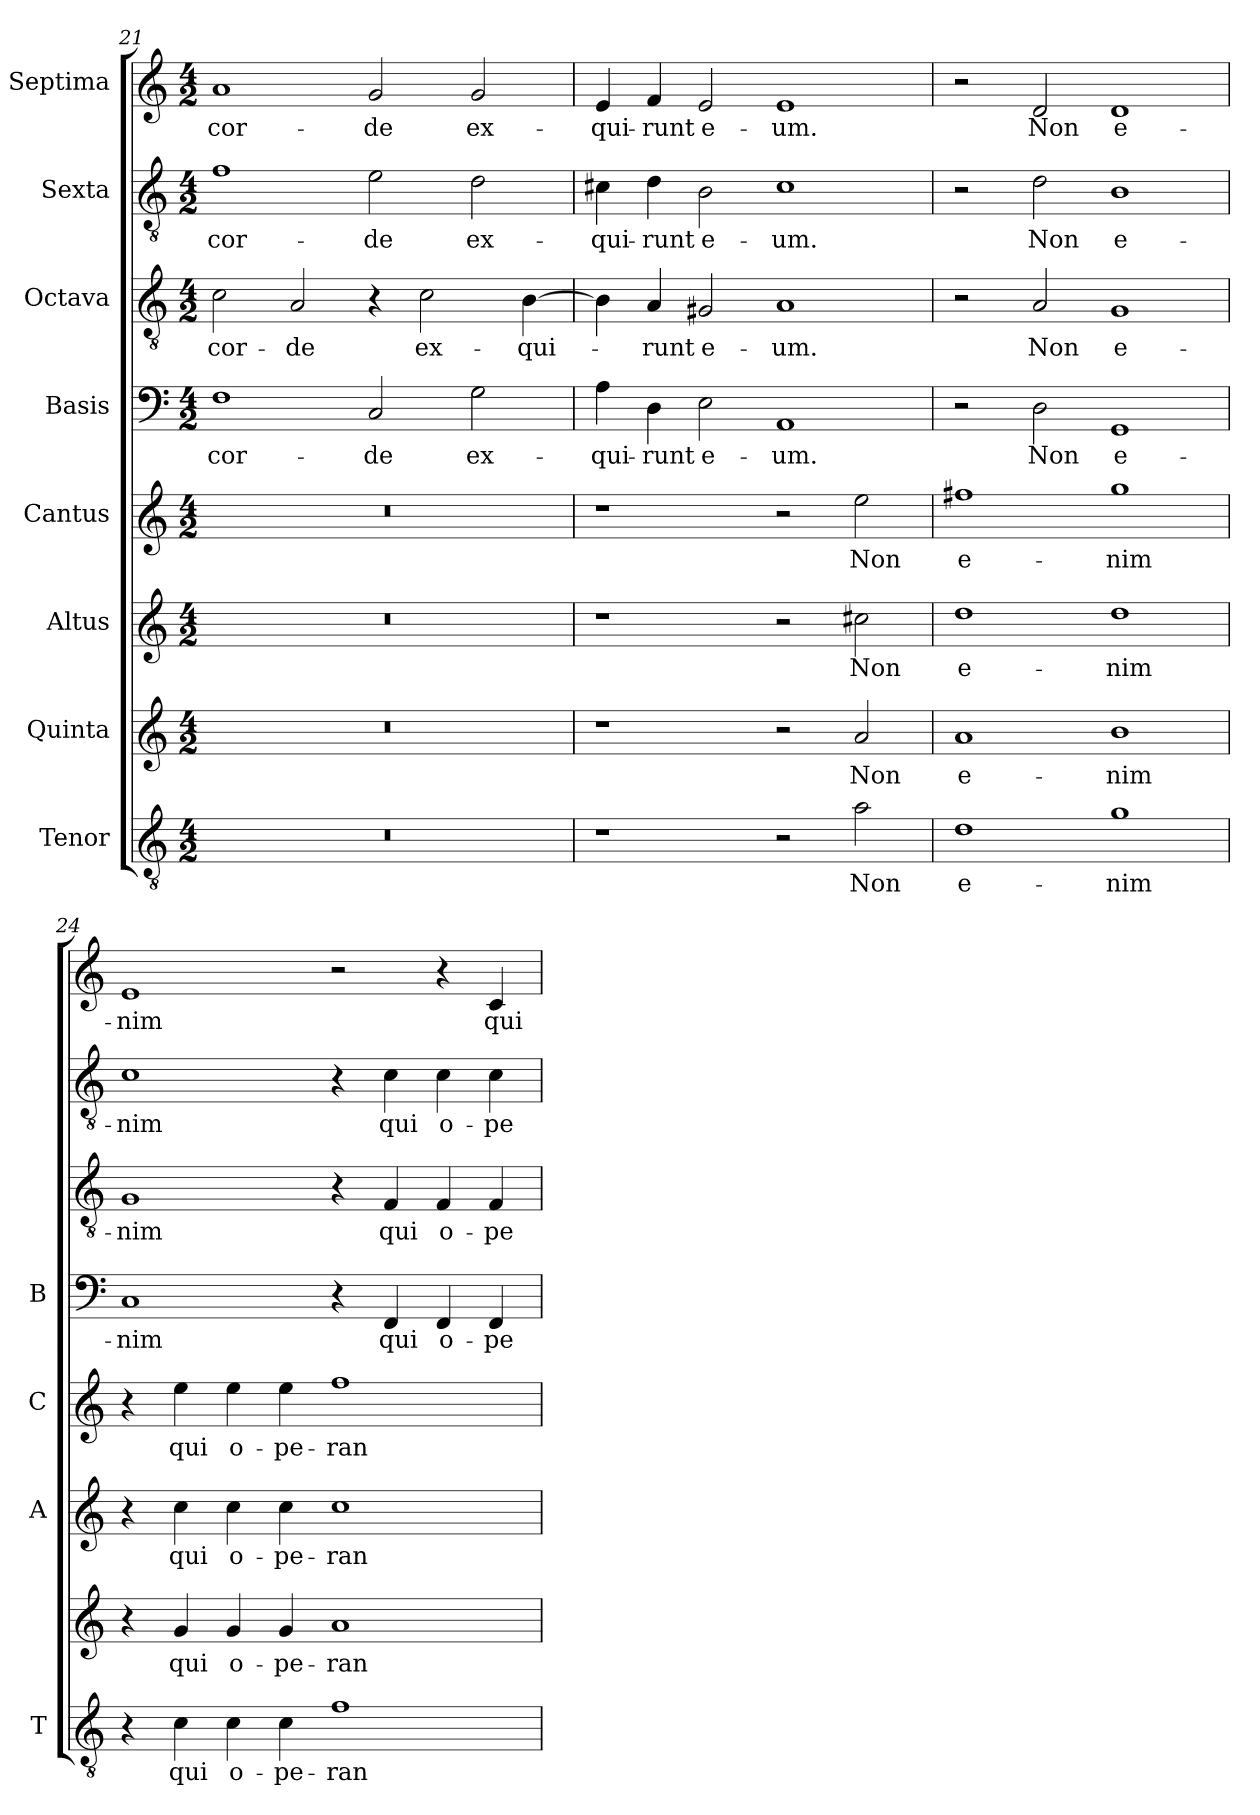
**kern	**text	**kern	**text	**kern	**text	**kern	**text	**kern	**text	**kern	**text	**kern	**text	**kern	**text
*part8	*part8	*part7	*part7	*part6	*part6	*part5	*part5	*part4	*part4	*part3	*part3	*part2	*part2	*part1	*part1
*staff8	*staff8	*staff7	*staff7	*staff6	*staff6	*staff5	*staff5	*staff4	*staff4	*staff3	*staff3	*staff2	*staff2	*staff1	*staff1
*I"Tenor	*	*I"Quinta	*	*I"Altus	*	*I"Cantus	*	*I"Basis	*	*I"Octava	*	*I"Sexta	*	*I"Septima	*
*I'T	*	*	*	*I'A	*	*I'C	*	*I'B	*	*	*	*	*	*	*
*clefGv2	*	*clefG2	*	*clefG2	*	*clefG2	*	*clefF4	*	*clefGv2	*	*clefGv2	*	*clefG2	*
*k[]	*	*k[]	*	*k[]	*	*k[]	*	*k[]	*	*k[]	*	*k[]	*	*k[]	*
*C:	*	*C:	*	*C:	*	*C:	*	*C:	*	*C:	*	*C:	*	*C:	*
*M4/2	*	*M4/2	*	*M4/2	*	*M4/2	*	*M4/2	*	*M4/2	*	*M4/2	*	*M4/2	*
=21	=21	=21	=21	=21	=21	=21	=21	=21	=21	=21	=21	=21	=21	=21	=21
!	!	!	!	!	!	!	!	!	!LO:LY:b	!	!LO:LY:b	!	!LO:LY:b	!	!LO:LY:b
0r	.	0r	.	0r	.	0r	.	1F	cor-	2c\	cor-	1f	cor-	1a	cor-
!	!	!	!	!	!	!	!	!	!	!	!LO:LY:b	!	!	!	!
.	.	.	.	.	.	.	.	.	.	2A/	-de	.	.	.	.
!	!	!	!	!	!	!	!	!	!LO:LY:b	!	!	!	!LO:LY:b	!	!LO:LY:b
.	.	.	.	.	.	.	.	2C/	-de	4r	.	2e\	-de	2g/	-de
!	!	!	!	!	!	!	!	!	!	!	!LO:LY:b	!	!	!	!
.	.	.	.	.	.	.	.	.	.	2c\	ex-	.	.	.	.
!	!	!	!	!	!	!	!	!	!LO:LY:b	!	!	!	!LO:LY:b	!	!LO:LY:b
.	.	.	.	.	.	.	.	2G\	ex-	.	.	2d\	ex-	2g/	ex-
!	!	!	!	!	!	!	!	!	!	!	!LO:LY:b	!	!	!	!
.	.	.	.	.	.	.	.	.	.	[4B\	-qui-	.	.	.	.
=22	=22	=22	=22	=22	=22	=22	=22	=22	=22	=22	=22	=22	=22	=22	=22
!	!	!	!	!	!	!	!	!	!LO:LY:b	!	!	!	!LO:LY:b	!	!LO:LY:b
1r	.	1r	.	1r	.	1r	.	4A\	-qui-	4B\]	.	4c#X\	-qui-	4e/	-qui-
!	!	!	!	!	!	!	!	!	!LO:LY:b	!	!LO:LY:b	!	!LO:LY:b	!	!LO:LY:b
.	.	.	.	.	.	.	.	4D\	-runt	4A/	-runt	4d\	-runt	4f/	-runt
!	!	!	!	!	!	!	!	!	!LO:LY:b	!	!LO:LY:b	!	!LO:LY:b	!	!LO:LY:b
.	.	.	.	.	.	.	.	2E\	e-	2G#X/	e-	2B\	e-	2e/	e-
!	!	!	!	!	!	!	!	!	!LO:LY:b	!	!LO:LY:b	!	!LO:LY:b	!	!LO:LY:b
2r	.	2r	.	2r	.	2r	.	1AA	-um.	1A	-um.	1c#	-um.	1e	-um.
!	!LO:LY:b	!	!LO:LY:b	!	!LO:LY:b	!	!LO:LY:b	!	!	!	!	!	!	!	!
2a\	Non	2a/	Non	2cc#X\	Non	2ee\	Non	.	.	.	.	.	.	.	.
=23	=23	=23	=23	=23	=23	=23	=23	=23	=23	=23	=23	=23	=23	=23	=23
!	!LO:LY:b	!	!LO:LY:b	!	!LO:LY:b	!	!LO:LY:b	!	!	!	!	!	!	!	!
1d	e-	1a	e-	1dd	e-	1ff#X	e-	2r	.	2r	.	2r	.	2r	.
!	!	!	!	!	!	!	!	!	!LO:LY:b	!	!LO:LY:b	!	!LO:LY:b	!	!LO:LY:b
.	.	.	.	.	.	.	.	2D\	Non	2A/	Non	2d\	Non	2d/	Non
!	!LO:LY:b	!	!LO:LY:b	!	!LO:LY:b	!	!LO:LY:b	!	!LO:LY:b	!	!LO:LY:b	!	!LO:LY:b	!	!LO:LY:b
1g	-nim	1b	-nim	1dd	-nim	1gg	-nim	1GG	e-	1G	e-	1B	e-	1d	e-
!!LO:PB:g=z
=24	=24	=24	=24	=24	=24	=24	=24	=24	=24	=24	=24	=24	=24	=24	=24
!	!	!	!	!	!	!	!	!	!LO:LY:b	!	!LO:LY:b	!	!LO:LY:b	!	!LO:LY:b
4r	.	4r	.	4r	.	4r	.	1C	-nim	1G	-nim	1c	-nim	1e	-nim
!	!LO:LY:b	!	!LO:LY:b	!	!LO:LY:b	!	!LO:LY:b	!	!	!	!	!	!	!	!
4c\	qui	4g/	qui	4cc\	qui	4ee\	qui	.	.	.	.	.	.	.	.
!	!LO:LY:b	!	!LO:LY:b	!	!LO:LY:b	!	!LO:LY:b	!	!	!	!	!	!	!	!
4c\	o-	4g/	o-	4cc\	o-	4ee\	o-	.	.	.	.	.	.	.	.
!	!LO:LY:b	!	!LO:LY:b	!	!LO:LY:b	!	!LO:LY:b	!	!	!	!	!	!	!	!
4c\	-pe-	4g/	-pe-	4cc\	-pe-	4ee\	-pe-	.	.	.	.	.	.	.	.
!	!LO:LY:b	!	!LO:LY:b	!	!LO:LY:b	!	!LO:LY:b	!	!	!	!	!	!	!	!
1f	-ran-	1a	-ran-	1cc	-ran-	1ff	-ran-	4r	.	4r	.	4r	.	2r	.
!	!	!	!	!	!	!	!	!	!LO:LY:b	!	!LO:LY:b	!	!LO:LY:b	!	!
.	.	.	.	.	.	.	.	4FF/	qui	4F/	qui	4c\	qui	.	.
!	!	!	!	!	!	!	!	!	!LO:LY:b	!	!LO:LY:b	!	!LO:LY:b	!	!
.	.	.	.	.	.	.	.	4FF/	o-	4F/	o-	4c\	o-	4r	.
!	!	!	!	!	!	!	!	!	!LO:LY:b	!	!LO:LY:b	!	!LO:LY:b	!	!LO:LY:b
.	.	.	.	.	.	.	.	4FF/	-pe-	4F/	-pe-	4c\	-pe-	4c/	qui
=	=	=	=	=	=	=	=	=	=	=	=	=	=	=	=
*-	*-	*-	*-	*-	*-	*-	*-	*-	*-	*-	*-	*-	*-	*-	*-
